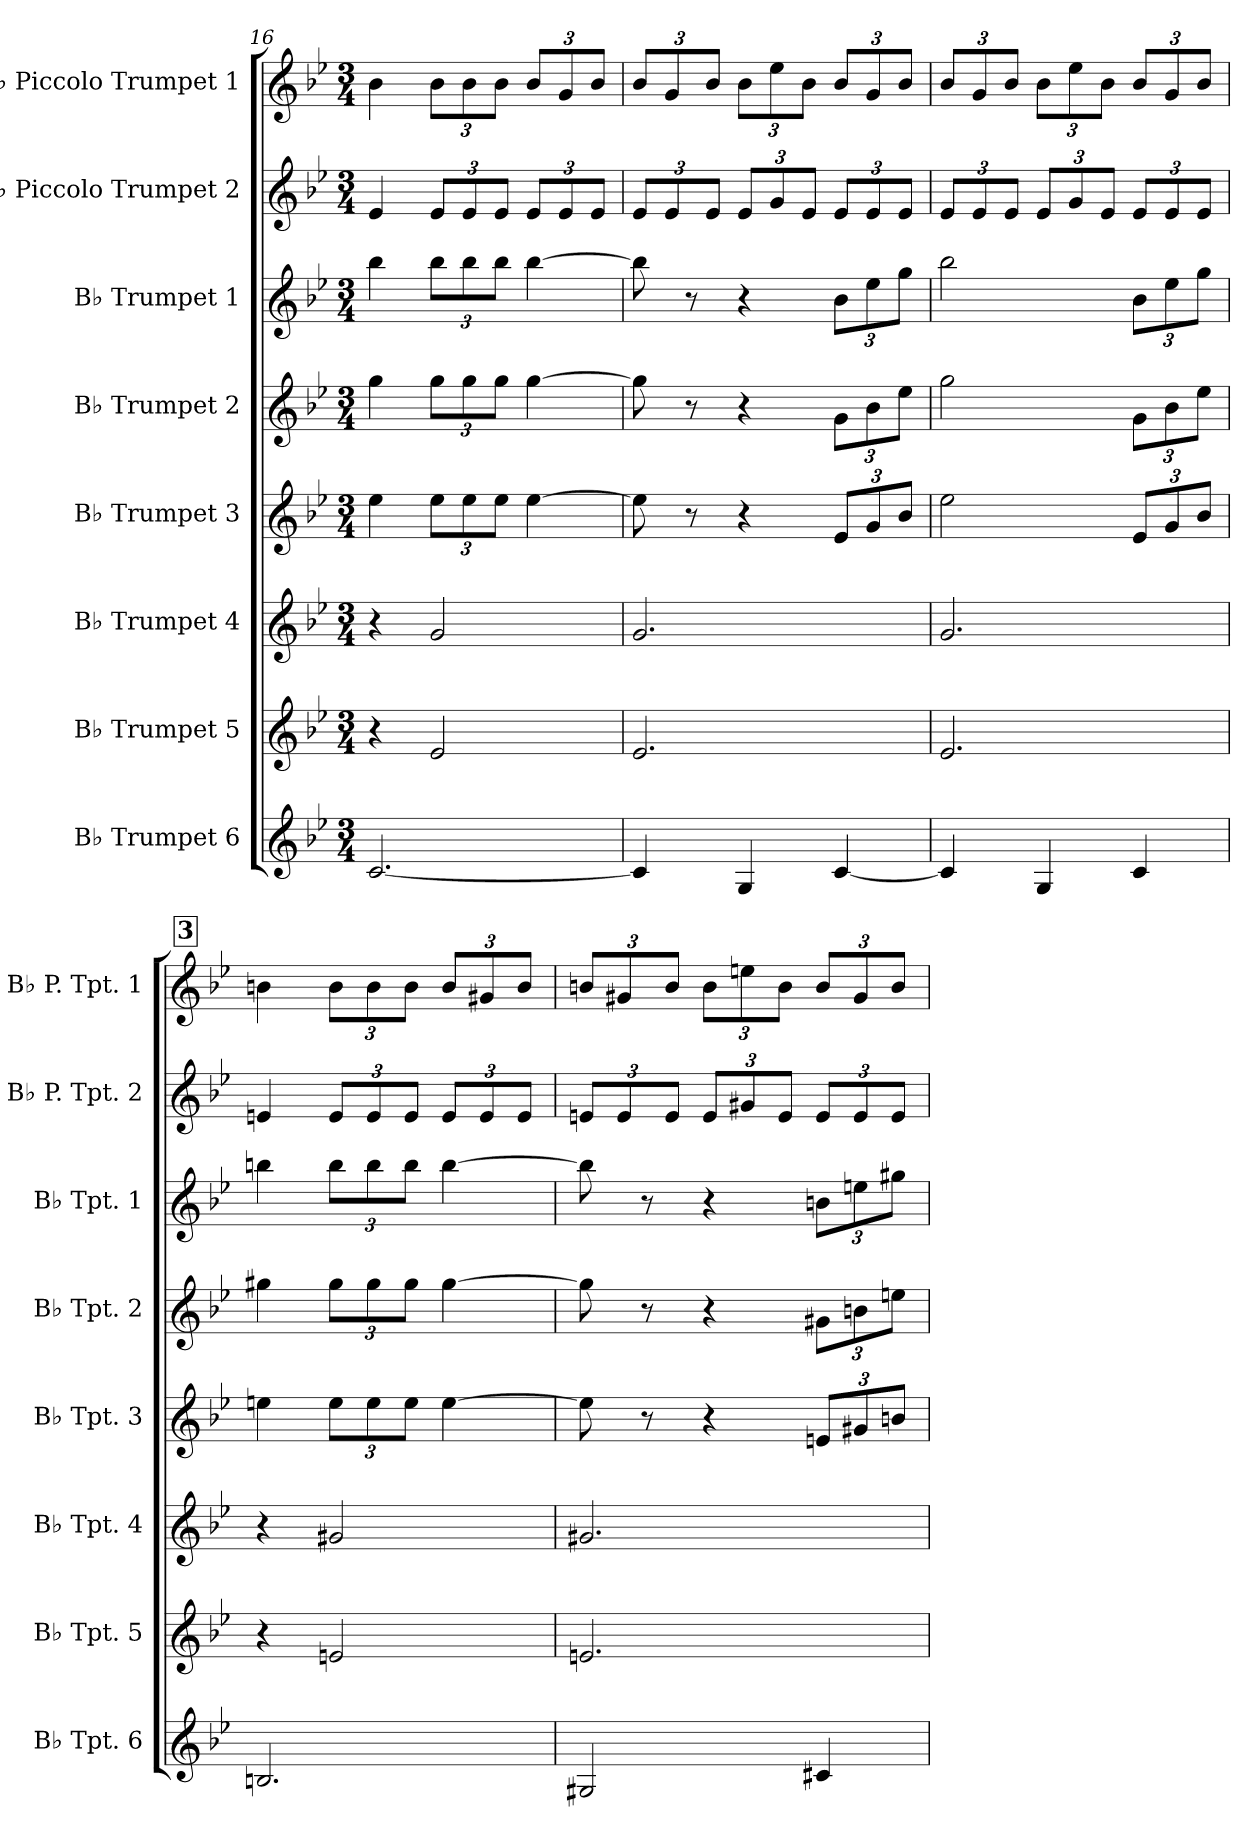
**kern	**kern	**kern	**kern	**kern	**kern	**kern	**kern
*part8	*part7	*part6	*part5	*part4	*part3	*part2	*part1
*staff8	*staff7	*staff6	*staff5	*staff4	*staff3	*staff2	*staff1
*I"B♭ Trumpet 6	*I"B♭ Trumpet 5	*I"B♭ Trumpet 4	*I"B♭ Trumpet 3	*I"B♭ Trumpet 2	*I"B♭ Trumpet 1	*I"B♭ Piccolo Trumpet 2	*I"B♭ Piccolo Trumpet 1
*I'B♭ Tpt. 6	*I'B♭ Tpt. 5	*I'B♭ Tpt. 4	*I'B♭ Tpt. 3	*I'B♭ Tpt. 2	*I'B♭ Tpt. 1	*I'B♭ P. Tpt. 2	*I'B♭ P. Tpt. 1
*clefG2	*clefG2	*clefG2	*clefG2	*clefG2	*clefG2	*clefG2	*clefG2
*ITrd1c2	*ITrd1c2	*ITrd1c2	*ITrd1c2	*ITrd1c2	*ITrd1c2	*ITrd-6c-10	*ITrd-6c-10
*k[b-e-a-d-]	*k[b-e-a-d-]	*k[b-e-a-d-]	*k[b-e-a-d-]	*k[b-e-a-d-]	*k[b-e-a-d-]	*k[b-e-a-d-]	*k[b-e-a-d-]
*M3/4	*M3/4	*M3/4	*M3/4	*M3/4	*M3/4	*M3/4	*M3/4
=16	=16	=16	=16	=16	=16	=16	=16
[2.B-/	4r	4r	4dd-\	4ff\	4aa-\	4dd-/	4aa-\
*	*	*	*Xbrackettup	*Xbrackettup	*Xbrackettup	*Xbrackettup	*Xbrackettup
.	2d-/	2f/	12dd-\L	12ff\L	12aa-\L	12dd-/L	12aa-\L
.	.	.	12dd-\	12ff\	12aa-\	12dd-/	12aa-\
.	.	.	12dd-\J	12ff\J	12aa-\J	12dd-/J	12aa-\J
.	.	.	[4dd-\	[4ff\	[4aa-\	12dd-/L	12aa-/L
.	.	.	.	.	.	12dd-/	12ff/
.	.	.	.	.	.	12dd-/J	12aa-/J
!!LO:PB:g=z
=17	=17	=17	=17	=17	=17	=17	=17
4B-/]	2.d-/	2.f/	8dd-\]	8ff\]	8aa-\]	12dd-/L	12aa-/L
.	.	.	.	.	.	12dd-/	12ff/
.	.	.	8r	8r	8r	.	.
.	.	.	.	.	.	12dd-/J	12aa-/J
4F/	.	.	4r	4r	4r	12dd-/L	12aa-\L
.	.	.	.	.	.	12ff/	12ddd-\
.	.	.	.	.	.	12dd-/J	12aa-\J
[4B-/	.	.	12d-/L	12f\L	12a-\L	12dd-/L	12aa-/L
.	.	.	12f/	12a-\	12dd-\	12dd-/	12ff/
.	.	.	12a-/J	12dd-\J	12ff\J	12dd-/J	12aa-/J
=18	=18	=18	=18	=18	=18	=18	=18
4B-/]	2.d-/	2.f/	2dd-\	2ff\	2aa-\	12dd-/L	12aa-/L
.	.	.	.	.	.	12dd-/	12ff/
.	.	.	.	.	.	12dd-/J	12aa-/J
4F/	.	.	.	.	.	12dd-/L	12aa-\L
.	.	.	.	.	.	12ff/	12ddd-\
.	.	.	.	.	.	12dd-/J	12aa-\J
4B-/	.	.	12d-/L	12f\L	12a-\L	12dd-/L	12aa-/L
.	.	.	12f/	12a-\	12dd-\	12dd-/	12ff/
.	.	.	12a-/J	12dd-\J	12ff\J	12dd-/J	12aa-/J
!!LO:REH:place=s1:a:B:fs=14:t=3
=19	=19	=19	=19	=19	=19	=19	=19
2.An/	4r	4r	4ddn\	4ff#X\	4aan\	4ddn/	4aan\
.	2dn/	2f#X/	12dd\L	12ff#\L	12aa\L	12dd/L	12aa\L
.	.	.	12dd\	12ff#\	12aa\	12dd/	12aa\
.	.	.	12dd\J	12ff#\J	12aa\J	12dd/J	12aa\J
.	.	.	[4dd\	[4ff#\	[4aa\	12dd/L	12aa/L
.	.	.	.	.	.	12dd/	12ff#X/
.	.	.	.	.	.	12dd/J	12aa/J
=20	=20	=20	=20	=20	=20	=20	=20
2F#X/	2.dn/	2.f#X/	8dd\]	8ff#\]	8aa\]	12ddn/L	12aan/L
.	.	.	.	.	.	12dd/	12ff#X/
.	.	.	8r	8r	8r	.	.
.	.	.	.	.	.	12dd/J	12aa/J
.	.	.	4r	4r	4r	12dd/L	12aa\L
.	.	.	.	.	.	12ff#X/	12dddn\
.	.	.	.	.	.	12dd/J	12aa\J
4Bn/	.	.	12dn/L	12f#X\L	12an\L	12dd/L	12aa/L
.	.	.	12f#X/	12an\	12ddn\	12dd/	12ff#/
.	.	.	12an/J	12ddn\J	12ff#X\J	12dd/J	12aa/J
=	=	=	=	=	=	=	=
*-	*-	*-	*-	*-	*-	*-	*-
